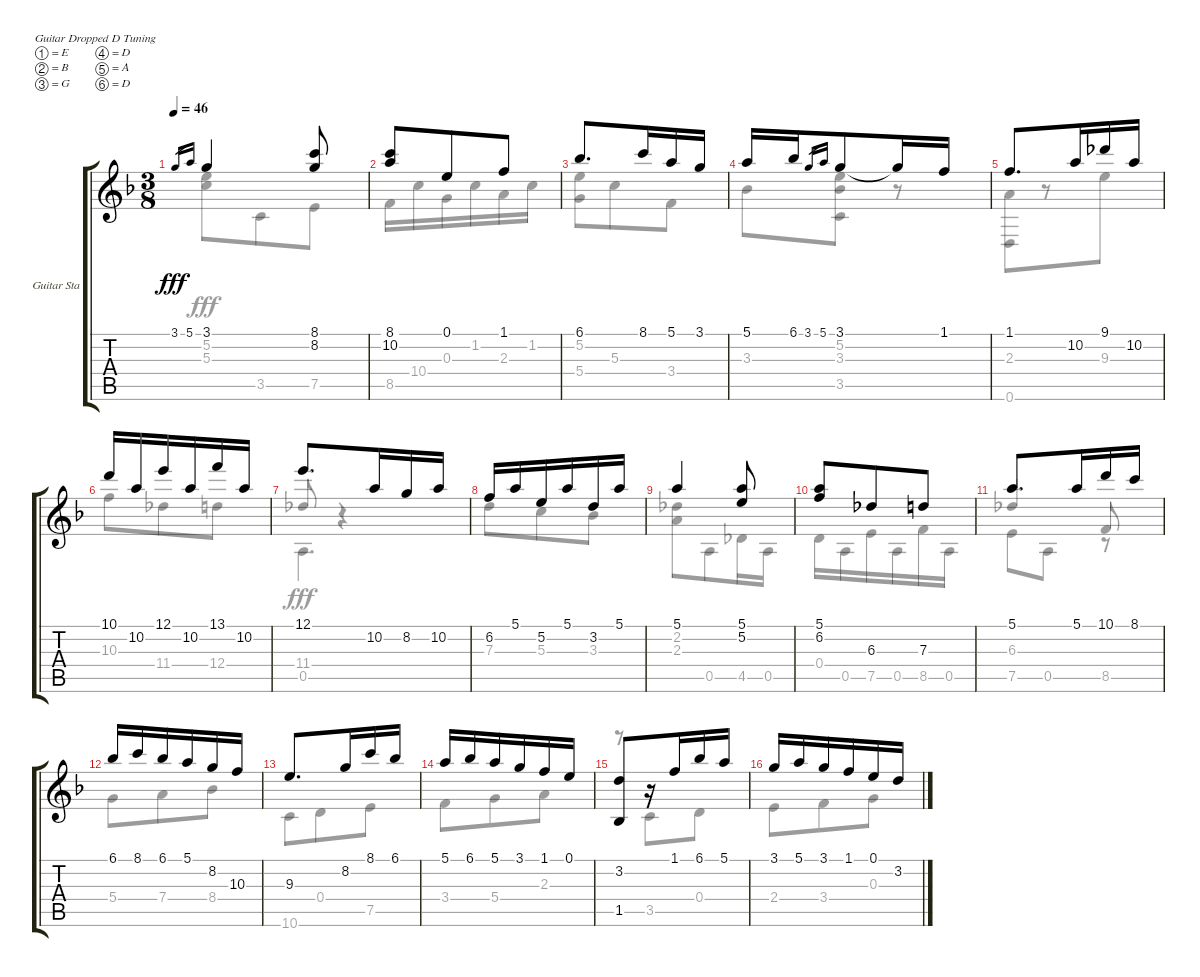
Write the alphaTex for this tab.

\bracketExtendMode groupsimilarinstruments
\firstSystemTrackNameOrientation horizontal
\otherSystemsTrackNameOrientation horizontal
\track ("Guitar Standard" "Guitar Sta") {instrument acousticguitarnylon}
\staff {score tabs}
\tuning (E4 B3 G3 D3 A2 D2)
\voice
\ts (3 8)
\tempo 46
\clef g2
\ks dminor
3.1.16{gr dy fff} 5.1.16{gr} 3.1.4 (8.1 8.2).8 |
(8.1 10.2).8 0.1.8 1.1.8 |
6.1.8{d} 8.1.16 5.1.16 3.1.16 |
5.1.16 6.1.16 3.1.16{gr} 5.1.16{gr} 3.1.8 3.1{t}.16 1.1.16 |
1.1.8{d} 10.2.16 9.1.16 10.2.16 |
10.1.16 10.2.16 12.1.16 10.2.16 13.1.16 10.2.16 |
12.1.8{d} 10.2.16 8.2.16 10.2.16 |
6.2.16 5.1.16 5.2.16 5.1.16 3.2.16 5.1.16 |
5.1.4 (5.1 5.2).8 |
(5.1 6.2).8 6.3.8 7.3.8 |
5.1.8{d} 5.1.16 10.1.16 8.1.16 |
6.1.16 8.1.16 6.1.16 5.1.16 8.2.16 10.3.16 |
9.3.8{d} 8.2.16 8.1.16 6.1.16 |
5.1.16 6.1.16 5.1.16 3.1.16 1.1.16 0.1.16 |
(3.2 1.5).8 r.16 1.1.16 6.1.16 5.1.16 |
3.1.16 5.1.16 3.1.16 1.1.16 0.1.16 3.2.16
\voice
\clef g2
\ottava regular
\simile none
\ks dminor
(5.2 5.3).8{dy fff} 3.5.8 7.5.8 |
8.5.16 10.4.16 0.3.16 1.2.16 2.3.16 1.2.16 |
(5.2 5.4).8 5.3.8 3.4.8 |
3.3.8 (3.3 5.2 3.5).8 r.8 |
(2.3 0.6).8 r.8 9.3.8 |
10.3.8 11.4.8 12.4.8 |
11.4.8{beam invert} r.4 |
7.3.8 5.3.8 3.3.8 |
(2.2 2.3).8 0.5.8 4.5.16 0.5.16 |
0.4.16 0.5.16 7.5.16 0.5.16 8.5.16 0.5.16 |
6.3.4{beam invert} 8.5.8{beam invert} |
5.4.8 7.4.8 8.4.8 |
10.6.8 0.4.8 7.5.8 |
3.4.8 5.4.8 2.3.8 |
r.8 3.5.8 0.4.8 |
2.4.8 3.4.8 0.3.8
\voice
\clef g2
\ottava regular
\simile none
\ks dminor
|
|
|
|
|
|
0.5.4{d} |
|
|
|
7.5.8 0.5.8 r.8 |
|
|
|
|
